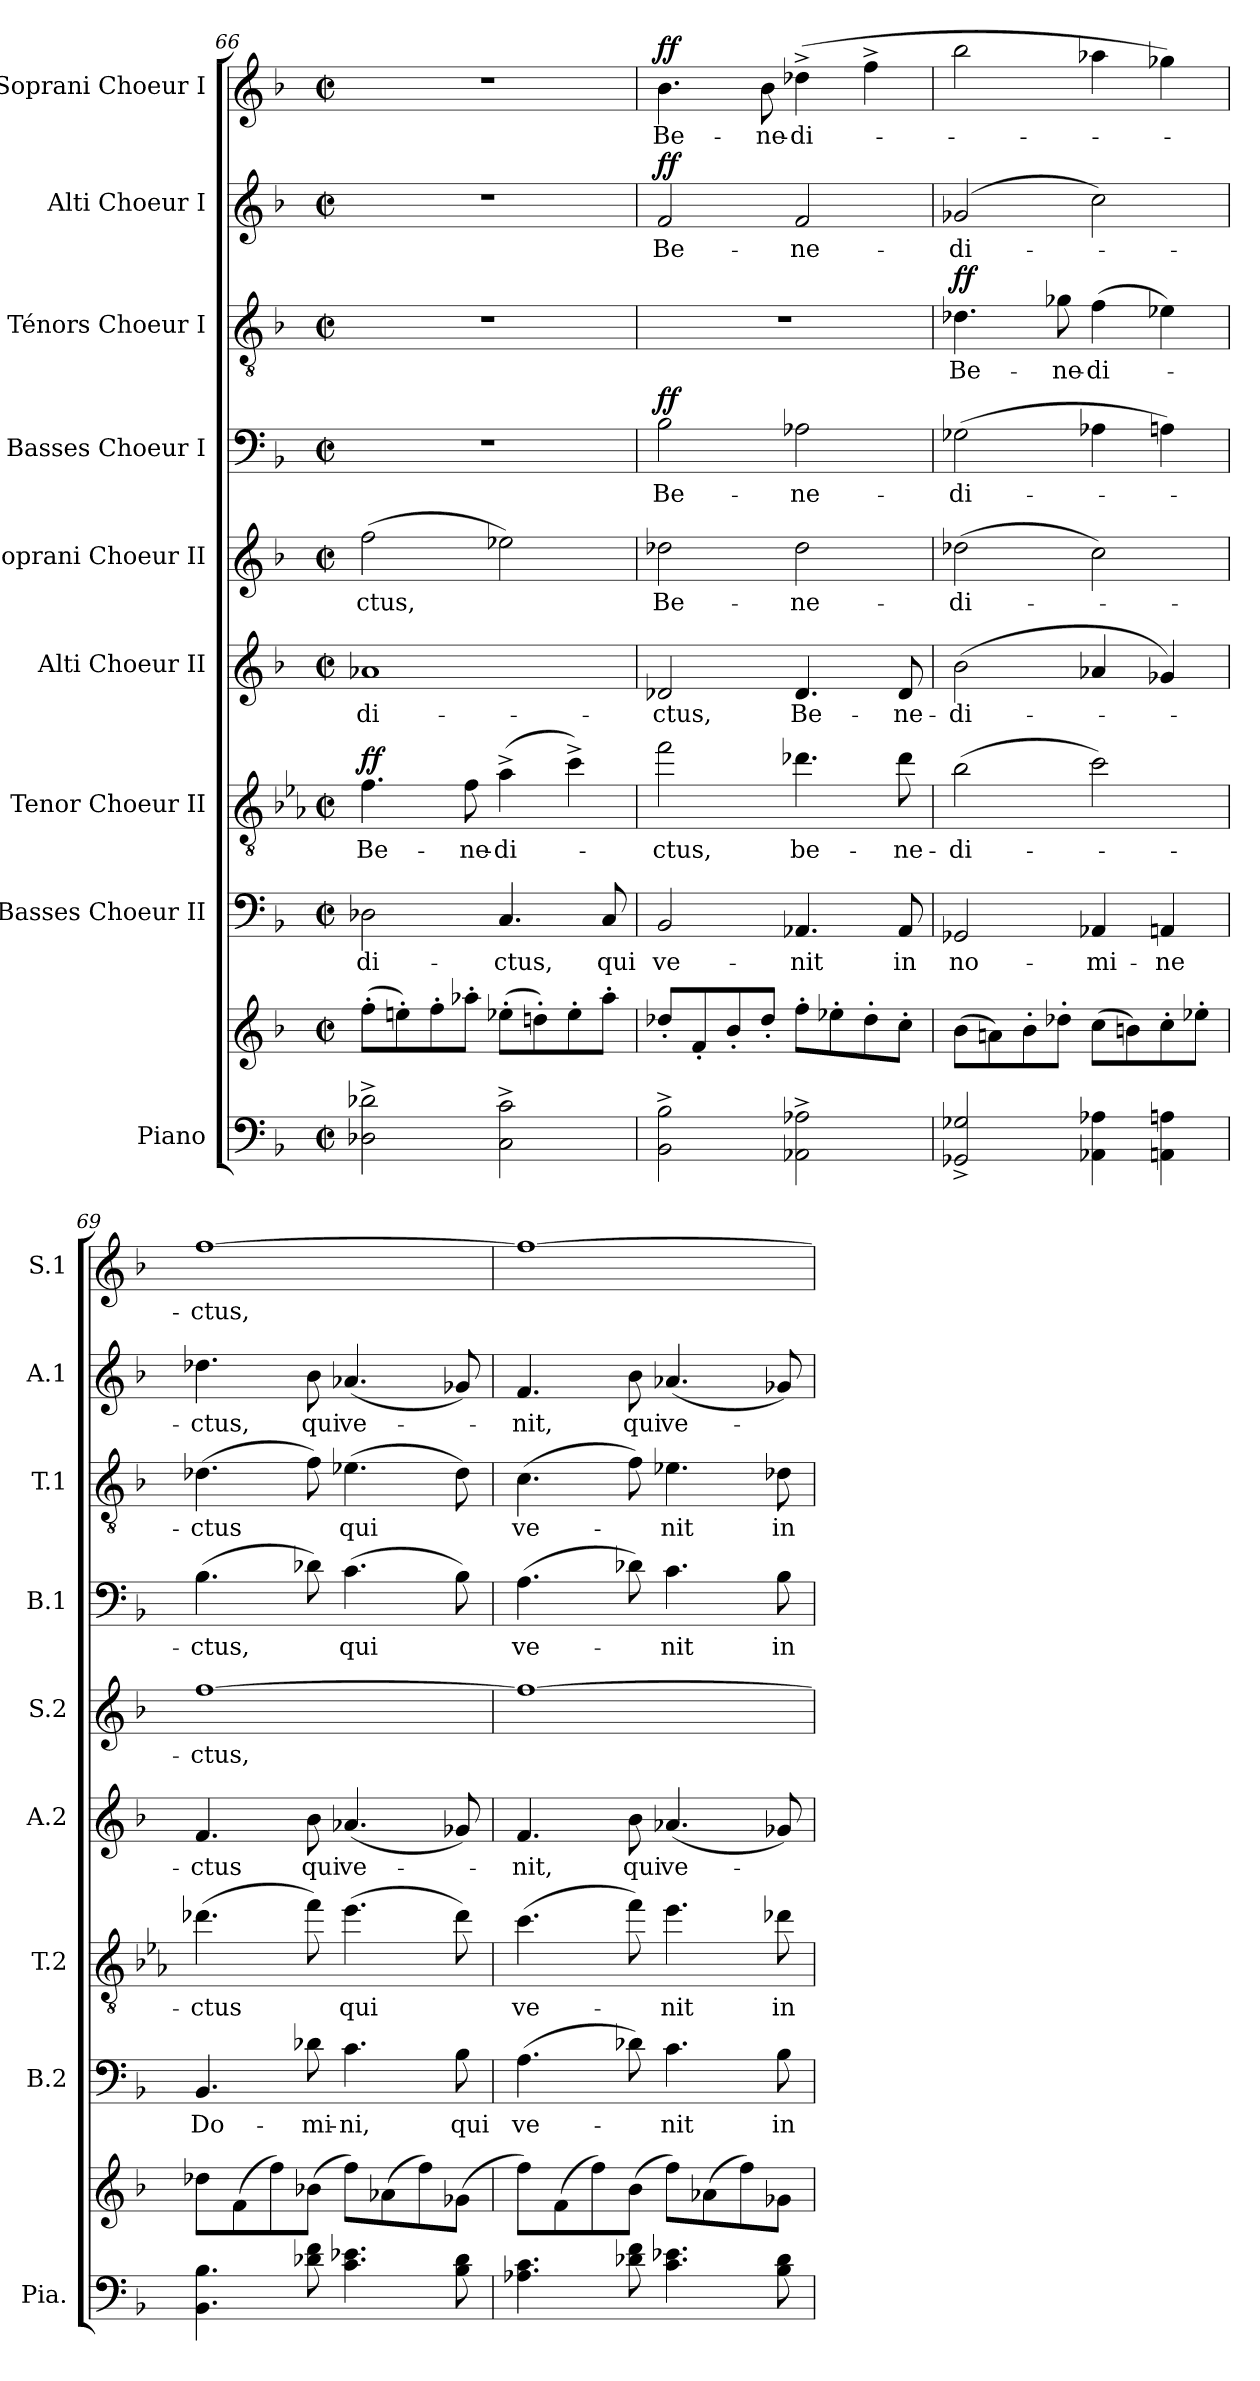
**kern	**kern	**kern	**text	**kern	**text	**dynam	**kern	**text	**kern	**text	**kern	**text	**dynam	**kern	**text	**dynam	**kern	**text	**dynam	**kern	**text	**dynam
*part9	*part9	*part8	*part8	*part7	*part7	*part7	*part6	*part6	*part5	*part5	*part4	*part4	*part4	*part3	*part3	*part3	*part2	*part2	*part2	*part1	*part1	*part1
*staff10	*staff9	*staff8	*staff8	*staff7	*staff7	*staff7	*staff6	*staff6	*staff5	*staff5	*staff4	*staff4	*staff4	*staff3	*staff3	*staff3	*staff2	*staff2	*staff2	*staff1	*staff1	*staff1
*I"Piano	*	*I"Basses Choeur II	*	*I"Tenor Choeur II	*	*	*I"Alti Choeur II	*	*I"Soprani Choeur II	*	*I"Basses Choeur I	*	*	*I"Ténors Choeur I	*	*	*I"Alti Choeur I	*	*	*I"Soprani Choeur I	*	*
*I'Pia.	*	*I'B.2	*	*I'T.2	*	*	*I'A.2	*	*I'S.2	*	*I'B.1	*	*	*I'T.1	*	*	*I'A.1	*	*	*I'S.1	*	*
*clefF4	*clefG2	*clefF4	*	*clefGv2	*	*	*clefG2	*	*clefG2	*	*clefF4	*	*	*clefGv2	*	*	*clefG2	*	*	*clefG2	*	*
*	*	*	*	*ITrd8c14	*	*	*	*	*	*	*	*	*	*	*	*	*	*	*	*	*	*
*k[b-]	*k[b-]	*k[b-]	*	*k[b-e-a-]	*	*	*k[b-]	*	*k[b-]	*	*k[b-]	*	*	*k[b-]	*	*	*k[b-]	*	*	*k[b-]	*	*
*M2/2	*M2/2	*M2/2	*	*M2/2	*	*	*M2/2	*	*M2/2	*	*M2/2	*	*	*M2/2	*	*	*M2/2	*	*	*M2/2	*	*
*met(c|)	*met(c|)	*met(c|)	*	*met(c|)	*	*	*met(c|)	*	*met(c|)	*	*met(c|)	*	*	*met(c|)	*	*	*met(c|)	*	*	*met(c|)	*	*
=66	=66	=66	=66	=66	=66	=66	=66	=66	=66	=66	=66	=66	=66	=66	=66	=66	=66	=66	=66	=66	=66	=66
!	!	!	!	!	!	!LO:DY:a	!	!	!	!	!	!	!	!	!	!	!	!	!	!	!	!
2D-X\^ 2d-X\^	(8ff'\L	2D-X\	-di-	4.Fi\	Be-	ff	1a-X	-di-	(2ff\	-ctus,	1r	.	.	1r	.	.	1r	.	.	1r	.	.
.	8een'\)	.	.	.	.	.	.	.	.	.	.	.	.	.	.	.	.	.	.	.	.	.
.	8ff'\	.	.	.	.	.	.	.	.	.	.	.	.	.	.	.	.	.	.	.	.	.
.	8aa-X'\J	.	.	8Fi\	-ne-	.	.	.	.	.	.	.	.	.	.	.	.	.	.	.	.	.
2C\^ 2c\^	(8ee-X'\L	4.C/	-ctus,	(4A-^i\	-di-	.	.	.	2ee-X\)	.	.	.	.	.	.	.	.	.	.	.	.	.
.	8ddn'\)	.	.	.	.	.	.	.	.	.	.	.	.	.	.	.	.	.	.	.	.	.
.	8ee-'\	.	.	4c^i\)	.	.	.	.	.	.	.	.	.	.	.	.	.	.	.	.	.	.
.	8aa-'\J	8C/	qui	.	.	.	.	.	.	.	.	.	.	.	.	.	.	.	.	.	.	.
!!LO:PB:g=z
=67	=67	=67	=67	=67	=67	=67	=67	=67	=67	=67	=67	=67	=67	=67	=67	=67	=67	=67	=67	=67	=67	=67
!	!	!	!	!	!	!	!	!	!	!	!	!	!LO:DY:a	!	!	!	!	!	!LO:DY:a	!	!	!LO:DY:a
2BB-\^ 2B-\^	8dd-X'/L	2BB-/	ve-	2fi\	-ctus,	.	2d-X/	-ctus,	2dd-X\	Be-	2B-\	Be-	ff	1r	.	.	2f/	Be-	ff	4.b-\	Be-	ff
.	8f'/	.	.	.	.	.	.	.	.	.	.	.	.	.	.	.	.	.	.	.	.	.
.	8b-'/	.	.	.	.	.	.	.	.	.	.	.	.	.	.	.	.	.	.	.	.	.
.	8dd-'/J	.	.	.	.	.	.	.	.	.	.	.	.	.	.	.	.	.	.	8b-\	-ne-	.
2AA-X\^ 2A-X\^	8ff'\L	4.AA-X/	-nit	4.d-Xi\	be-	.	4.d-/	Be-	2dd-\	-ne-	2A-X\	-ne-	.	.	.	.	2f/	-ne-	.	(4dd-X^\	-di-	.
.	8ee-X'\	.	.	.	.	.	.	.	.	.	.	.	.	.	.	.	.	.	.	.	.	.
.	8dd-'\	.	.	.	.	.	.	.	.	.	.	.	.	.	.	.	.	.	.	4ff^\	.	.
.	8cc'\J	8AA-/	in	8d-i\	-ne-	.	8d-/	-ne-	.	.	.	.	.	.	.	.	.	.	.	.	.	.
=68	=68	=68	=68	=68	=68	=68	=68	=68	=68	=68	=68	=68	=68	=68	=68	=68	=68	=68	=68	=68	=68	=68
!	!	!	!	!	!	!	!	!	!	!	!	!	!	!	!	!LO:DY:a	!	!	!	!	!	!
2GG-X/^ 2G-X/^	(8b-\L	2GG-X/	no-	(2B-i\	-di-	.	(2b-\	-di-	(2dd-X\	-di-	(2G-X\	-di-	.	4.d-Xi\	Be-	ff	(2g-X/	-di-	.	2bb-\	.	.
.	8an\)	.	.	.	.	.	.	.	.	.	.	.	.	.	.	.	.	.	.	.	.	.
.	8b-'\	.	.	.	.	.	.	.	.	.	.	.	.	.	.	.	.	.	.	.	.	.
.	8dd-X'\J	.	.	.	.	.	.	.	.	.	.	.	.	8g-Xi\	-ne-	.	.	.	.	.	.	.
4AA-X\ 4A-X\	(8cc\L	4AA-X/	-mi-	2ci\)	.	.	4a-X/	.	2cc\)	.	4A-X\	.	.	(4fi\	-di-	.	2cc\)	.	.	4aa-X\	.	.
.	8bn\)	.	.	.	.	.	.	.	.	.	.	.	.	.	.	.	.	.	.	.	.	.
4AAn\ 4An\	8cc'\	4AAn/	-ne	.	.	.	4g-X/)	.	.	.	4An\)	.	.	4e-Xi\)	.	.	.	.	.	4gg-X\)	.	.
.	8ee-X'\J	.	.	.	.	.	.	.	.	.	.	.	.	.	.	.	.	.	.	.	.	.
=69	=69	=69	=69	=69	=69	=69	=69	=69	=69	=69	=69	=69	=69	=69	=69	=69	=69	=69	=69	=69	=69	=69
4.BB-\ 4.B-\	8dd-X\L	4.BB-/	Do-	(4.d-Xi\	-ctus	.	4.f/	-ctus	[1ff	-ctus,	(4.B-\	-ctus,	.	(4.d-Xi\	-ctus	.	4.dd-X\	-ctus,	.	[1ff	-ctus,	.
.	(8f\	.	.	.	.	.	.	.	.	.	.	.	.	.	.	.	.	.	.	.	.	.
.	8ff\)	.	.	.	.	.	.	.	.	.	.	.	.	.	.	.	.	.	.	.	.	.
8d-X\ 8f\	(8b-X\J	8d-X\	-mi-	8fi\)	.	.	8b-\	qui	.	.	8d-X\)	.	.	8fi\)	.	.	8b-\	qui	.	.	.	.
4.c\ 4.e-X\	8ff\L)	4.c\	-ni,	(4.e-i\	qui	.	(4.a-X/	ve-	.	.	(4.c\	qui	.	(4.e-Xi\	qui	.	(4.a-X/	ve-	.	.	.	.
.	(8a-X\	.	.	.	.	.	.	.	.	.	.	.	.	.	.	.	.	.	.	.	.	.
.	8ff\)	.	.	.	.	.	.	.	.	.	.	.	.	.	.	.	.	.	.	.	.	.
8B-\ 8d-\	(8g-X\J	8B-\	qui	8d-i\)	.	.	8g-X/)	.	.	.	8B-\)	.	.	8d-i\)	.	.	8g-X/)	.	.	.	.	.
=70	=70	=70	=70	=70	=70	=70	=70	=70	=70	=70	=70	=70	=70	=70	=70	=70	=70	=70	=70	=70	=70	=70
4.A-X\ 4.c\	8ff\L)	(4.A\	ve-	(4.ci\	-ve-	.	4.f/	-nit,	1ff_	.	(4.A\	-ve-	.	(4.ci\	-ve-	.	4.f/	-nit,	.	1ff_	.	.
.	(8f\	.	.	.	.	.	.	.	.	.	.	.	.	.	.	.	.	.	.	.	.	.
.	8ff\)	.	.	.	.	.	.	.	.	.	.	.	.	.	.	.	.	.	.	.	.	.
8d-X\ 8f\	(8b-\J	8d-X\)	.	8fi\)	.	.	8b-\	qui	.	.	8d-X\)	.	.	8fi\)	.	.	8b-\	qui	.	.	.	.
4.c\ 4.e-X\	8ff\L)	4.c\	-nit	4.e-i\	-nit	.	(4.a-X/	ve-	.	.	4.c\	-nit	.	4.e-Xi\	-nit	.	(4.a-X/	ve-	.	.	.	.
.	(8a-X\	.	.	.	.	.	.	.	.	.	.	.	.	.	.	.	.	.	.	.	.	.
.	8ff\)	.	.	.	.	.	.	.	.	.	.	.	.	.	.	.	.	.	.	.	.	.
8B-\ 8d-\	8g-X\J	8B-\	in	8d-Xi\	in	.	8g-X/)	.	.	.	8B-\	in	.	8d-Xi\	in	.	8g-X/)	.	.	.	.	.
=	=	=	=	=	=	=	=	=	=	=	=	=	=	=	=	=	=	=	=	=	=	=
*-	*-	*-	*-	*-	*-	*-	*-	*-	*-	*-	*-	*-	*-	*-	*-	*-	*-	*-	*-	*-	*-	*-
